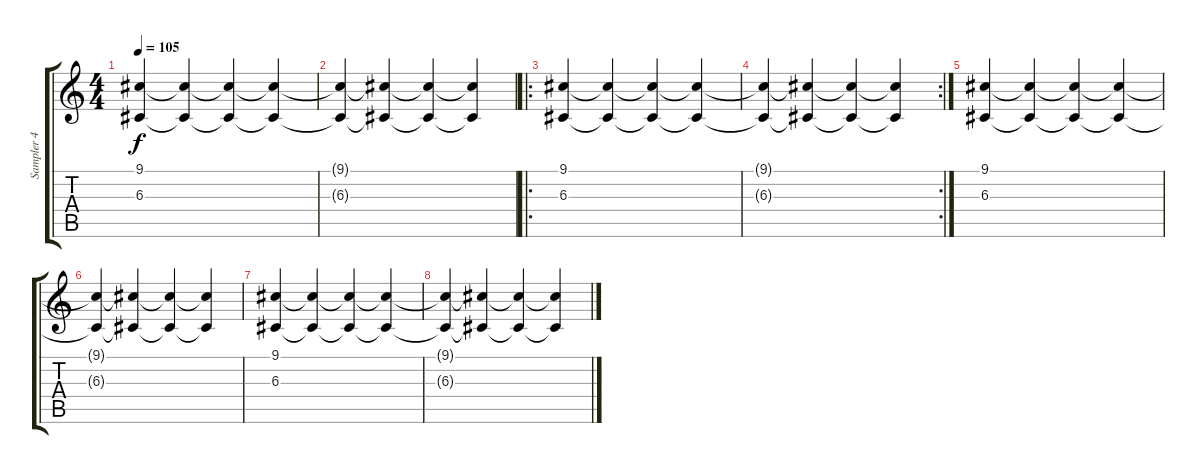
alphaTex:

\track ("Sampler 4" "Sampler 4") {instrument pad2warm}
\staff {score tabs}
\tuning (E4 B3 G3 D3 A2 E2) {hide}
\ts (4 4)
\tempo 105
\clef g2
\ks c
(9.1 6.3).4{dy f volume 3 instrument pad2warm} (9.1{t} 6.3{t}).4{volume 4 instrument pad2warm} (9.1{t} 6.3{t}).4{volume 5} (9.1{t} 6.3{t}).4{volume 6} |
(9.1{t} 6.3{t}).4{volume 7} (9.1{t} 6.3{t}).4{volume 8} (9.1{t} 6.3{t}).4 (9.1{t} 6.3{t}).4 |
\ro
(9.1 6.3).4 (9.1{t} 6.3{t}).4 (9.1{t} 6.3{t}).4 (9.1{t} 6.3{t}).4 |
\rc 2
(9.1{t} 6.3{t}).4 (9.1{t} 6.3{t}).4 (9.1{t} 6.3{t}).4 (9.1{t} 6.3{t}).4 |
(9.1 6.3).4 (9.1{t} 6.3{t}).4 (9.1{t} 6.3{t}).4 (9.1{t} 6.3{t}).4 |
(9.1{t} 6.3{t}).4 (9.1{t} 6.3{t}).4 (9.1{t} 6.3{t}).4 (9.1{t} 6.3{t}).4 |
(9.1 6.3).4 (9.1{t} 6.3{t}).4 (9.1{t} 6.3{t}).4 (9.1{t} 6.3{t}).4 |
(9.1{t} 6.3{t}).4 (9.1{t} 6.3{t}).4 (9.1{t} 6.3{t}).4 (9.1{t} 6.3{t}).4
